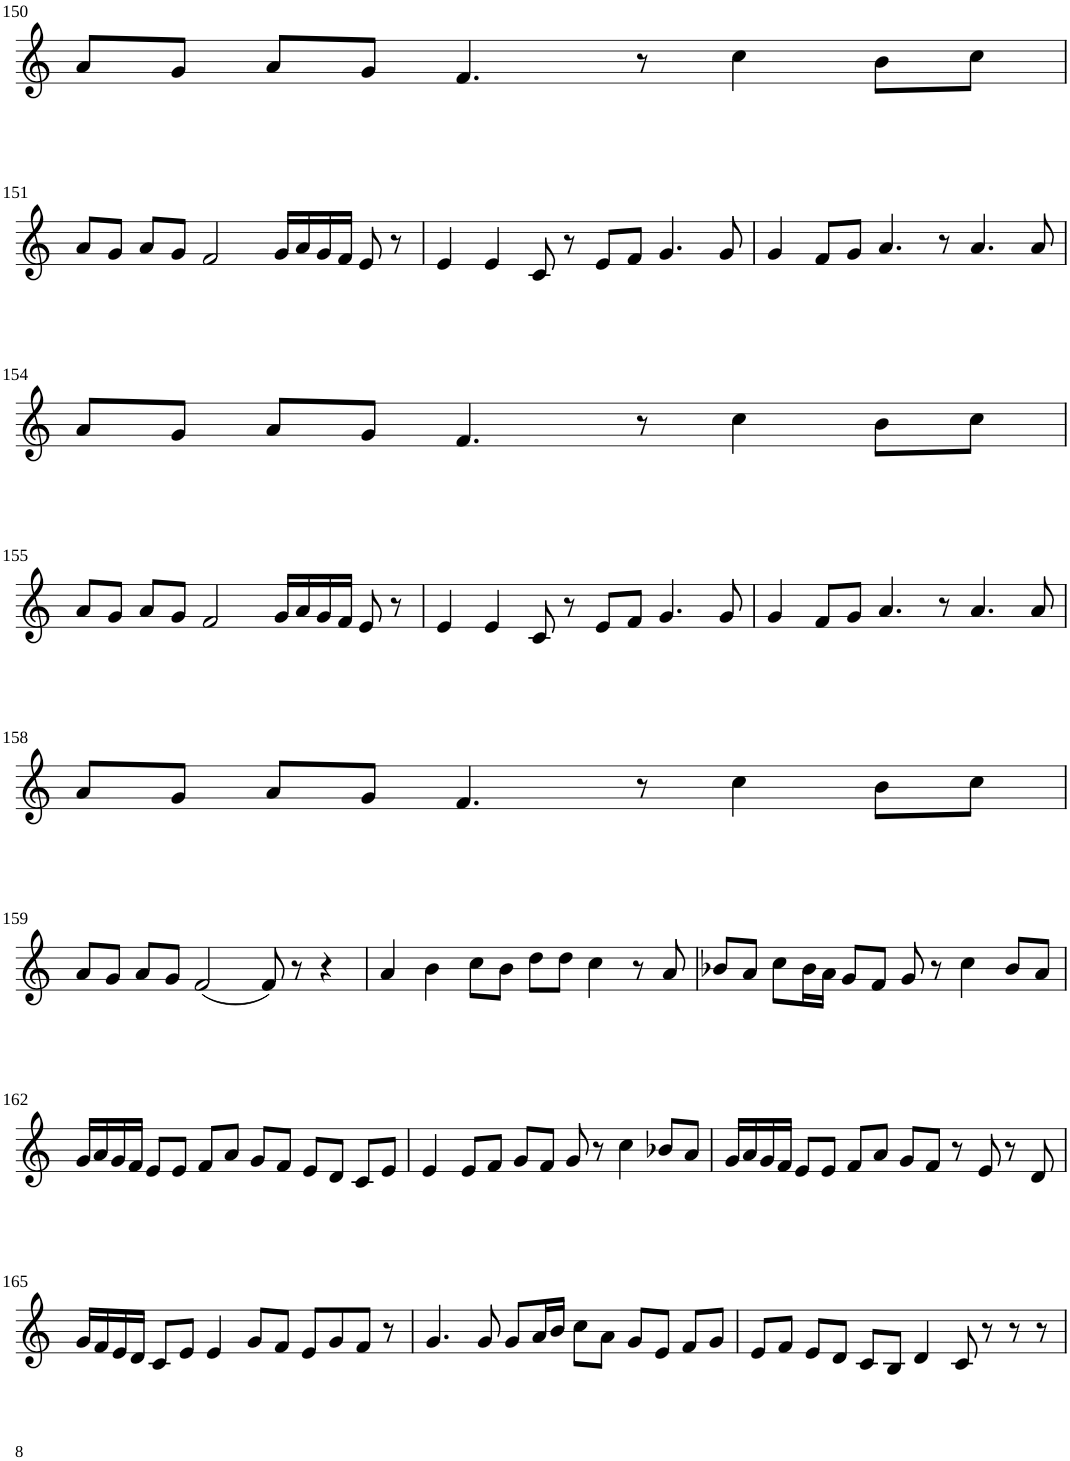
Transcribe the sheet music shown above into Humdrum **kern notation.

**kern
*part1
*staff1
*I"Violin
!!LO:PB:g=z
*clefG2
*k[]
*M6/4
=150
8a/L
8g/J
8a/L
8g/J
4.f/
8r
4cc\
8b\L
8cc\J
!!LO:LB:g=z
=151
8a/L
8g/J
8a/L
8g/J
2f/
16g/LL
16a/
16g/
16f/JJ
8e/
8r
=152
4e/
4e/
8c/
8r
8e/L
8f/J
4.g/
8g/
=153
4g/
8f/L
8g/J
4.a/
8r
4.a/
8a/
!!LO:LB:g=z
=154
8a/L
8g/J
8a/L
8g/J
4.f/
8r
4cc\
8b\L
8cc\J
!!LO:LB:g=z
=155
8a/L
8g/J
8a/L
8g/J
2f/
16g/LL
16a/
16g/
16f/JJ
8e/
8r
=156
4e/
4e/
8c/
8r
8e/L
8f/J
4.g/
8g/
=157
4g/
8f/L
8g/J
4.a/
8r
4.a/
8a/
!!LO:LB:g=z
=158
8a/L
8g/J
8a/L
8g/J
4.f/
8r
4cc\
8b\L
8cc\J
!!LO:LB:g=z
=159
8a/L
8g/J
8a/L
8g/J
(2f/
8f/)
8r
4r
=160
4a/
4b\
8cc\L
8b\J
8dd\L
8dd\J
4cc\
8r
8a/
=161
8b-X/L
8a/J
8cc\L
16b-\L
16a\JJ
8g/L
8f/J
8g/
8r
4cc\
8b-/L
8a/J
!!LO:LB:g=z
=162
16g/LL
16a/
16g/
16f/JJ
8e/L
8e/J
8f/L
8a/J
8g/L
8f/J
8e/L
8d/J
8c/L
8e/J
=163
4e/
8e/L
8f/J
8g/L
8f/J
8g/
8r
4cc\
8b-X/L
8a/J
=164
16g/LL
16a/
16g/
16f/JJ
8e/L
8e/J
8f/L
8a/J
8g/L
8f/J
8r
8e/
8r
8d/
!!LO:LB:g=z
=165
16g/LL
16f/
16e/
16d/JJ
8c/L
8e/J
4e/
8g/L
8f/J
8e/L
8g/
8f/J
8r
=166
4.g/
8g/
8g/L
16a/L
16b/JJ
8cc\L
8a\J
8g/L
8e/J
8f/L
8g/J
=167
8e/L
8f/J
8e/L
8d/J
8c/L
8B/J
4d/
8c/
8r
8r
8r
=
*-
